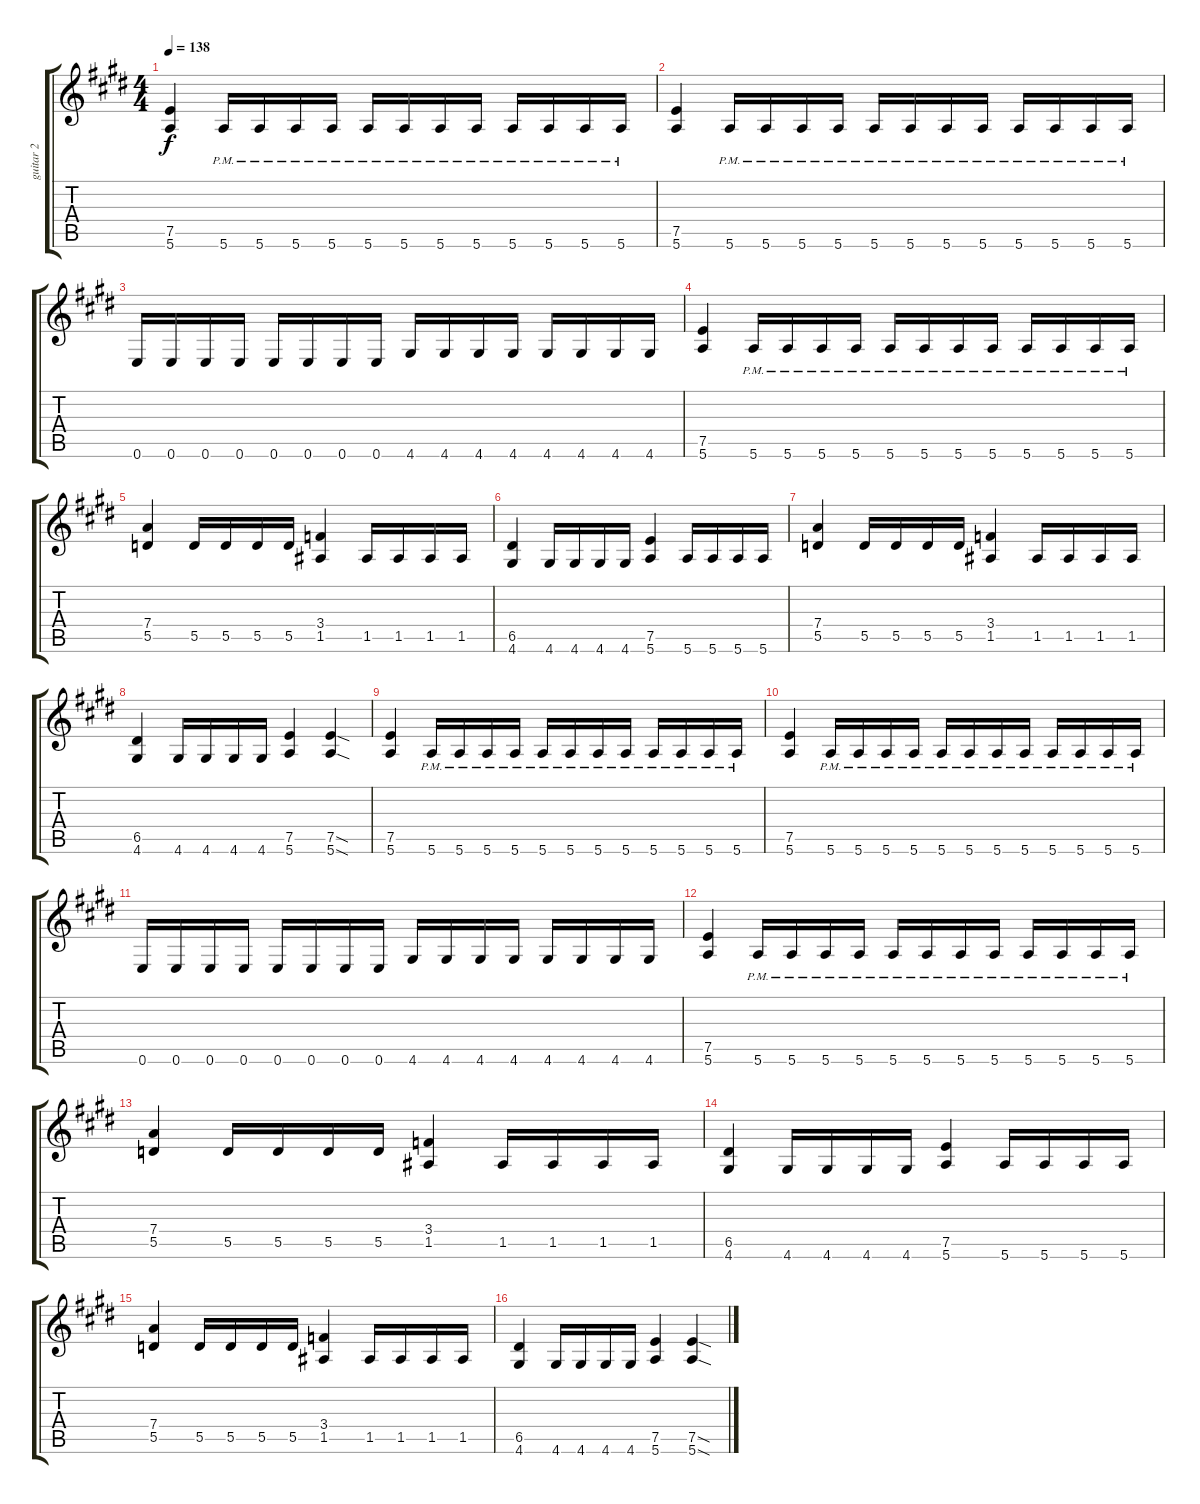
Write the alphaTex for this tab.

\track ("guitar 2" "guitar 2") {instrument overdrivenguitar}
\staff {score tabs}
\tuning (E4 B3 G3 D3 A2 E2) {hide}
\ts (4 4)
\tempo 138
\clef g2
\ks c#minor
(7.5 5.6).4{dy f} 5.6{pm}.16 5.6{pm}.16 5.6{pm}.16 5.6{pm}.16 5.6{pm}.16 5.6{pm}.16 5.6{pm}.16 5.6{pm}.16 5.6{pm}.16 5.6{pm}.16 5.6{pm}.16 5.6{pm}.16 |
(7.5 5.6).4 5.6{pm}.16 5.6{pm}.16 5.6{pm}.16 5.6{pm}.16 5.6{pm}.16 5.6{pm}.16 5.6{pm}.16 5.6{pm}.16 5.6{pm}.16 5.6{pm}.16 5.6{pm}.16 5.6{pm}.16 |
0.6.16 0.6.16 0.6.16 0.6.16 0.6.16 0.6.16 0.6.16 0.6.16 4.6.16 4.6.16 4.6.16 4.6.16 4.6.16 4.6.16 4.6.16 4.6.16 |
(7.5 5.6).4 5.6{pm}.16 5.6{pm}.16 5.6{pm}.16 5.6{pm}.16 5.6{pm}.16 5.6{pm}.16 5.6{pm}.16 5.6{pm}.16 5.6{pm}.16 5.6{pm}.16 5.6{pm}.16 5.6{pm}.16 |
(7.4 5.5).4 5.5.16 5.5.16 5.5.16 5.5.16 (3.4 1.5).4 1.5.16 1.5.16 1.5.16 1.5.16 |
(6.5 4.6).4 4.6.16 4.6.16 4.6.16 4.6.16 (7.5 5.6).4 5.6.16 5.6.16 5.6.16 5.6.16 |
(7.4 5.5).4 5.5.16 5.5.16 5.5.16 5.5.16 (3.4 1.5).4 1.5.16 1.5.16 1.5.16 1.5.16 |
(6.5 4.6).4 4.6.16 4.6.16 4.6.16 4.6.16 (7.5 5.6).4 (7.5{sod} 5.6{sod}).4 |
(7.5 5.6).4 5.6{pm}.16 5.6{pm}.16 5.6{pm}.16 5.6{pm}.16 5.6{pm}.16 5.6{pm}.16 5.6{pm}.16 5.6{pm}.16 5.6{pm}.16 5.6{pm}.16 5.6{pm}.16 5.6{pm}.16 |
(7.5 5.6).4 5.6{pm}.16 5.6{pm}.16 5.6{pm}.16 5.6{pm}.16 5.6{pm}.16 5.6{pm}.16 5.6{pm}.16 5.6{pm}.16 5.6{pm}.16 5.6{pm}.16 5.6{pm}.16 5.6{pm}.16 |
0.6.16 0.6.16 0.6.16 0.6.16 0.6.16 0.6.16 0.6.16 0.6.16 4.6.16 4.6.16 4.6.16 4.6.16 4.6.16 4.6.16 4.6.16 4.6.16 |
(7.5 5.6).4 5.6{pm}.16 5.6{pm}.16 5.6{pm}.16 5.6{pm}.16 5.6{pm}.16 5.6{pm}.16 5.6{pm}.16 5.6{pm}.16 5.6{pm}.16 5.6{pm}.16 5.6{pm}.16 5.6{pm}.16 |
(7.4 5.5).4 5.5.16 5.5.16 5.5.16 5.5.16 (3.4 1.5).4 1.5.16 1.5.16 1.5.16 1.5.16 |
(6.5 4.6).4 4.6.16 4.6.16 4.6.16 4.6.16 (7.5 5.6).4 5.6.16 5.6.16 5.6.16 5.6.16 |
(7.4 5.5).4 5.5.16 5.5.16 5.5.16 5.5.16 (3.4 1.5).4 1.5.16 1.5.16 1.5.16 1.5.16 |
(6.5 4.6).4 4.6.16 4.6.16 4.6.16 4.6.16 (7.5 5.6).4 (7.5{sod} 5.6{sod}).4
